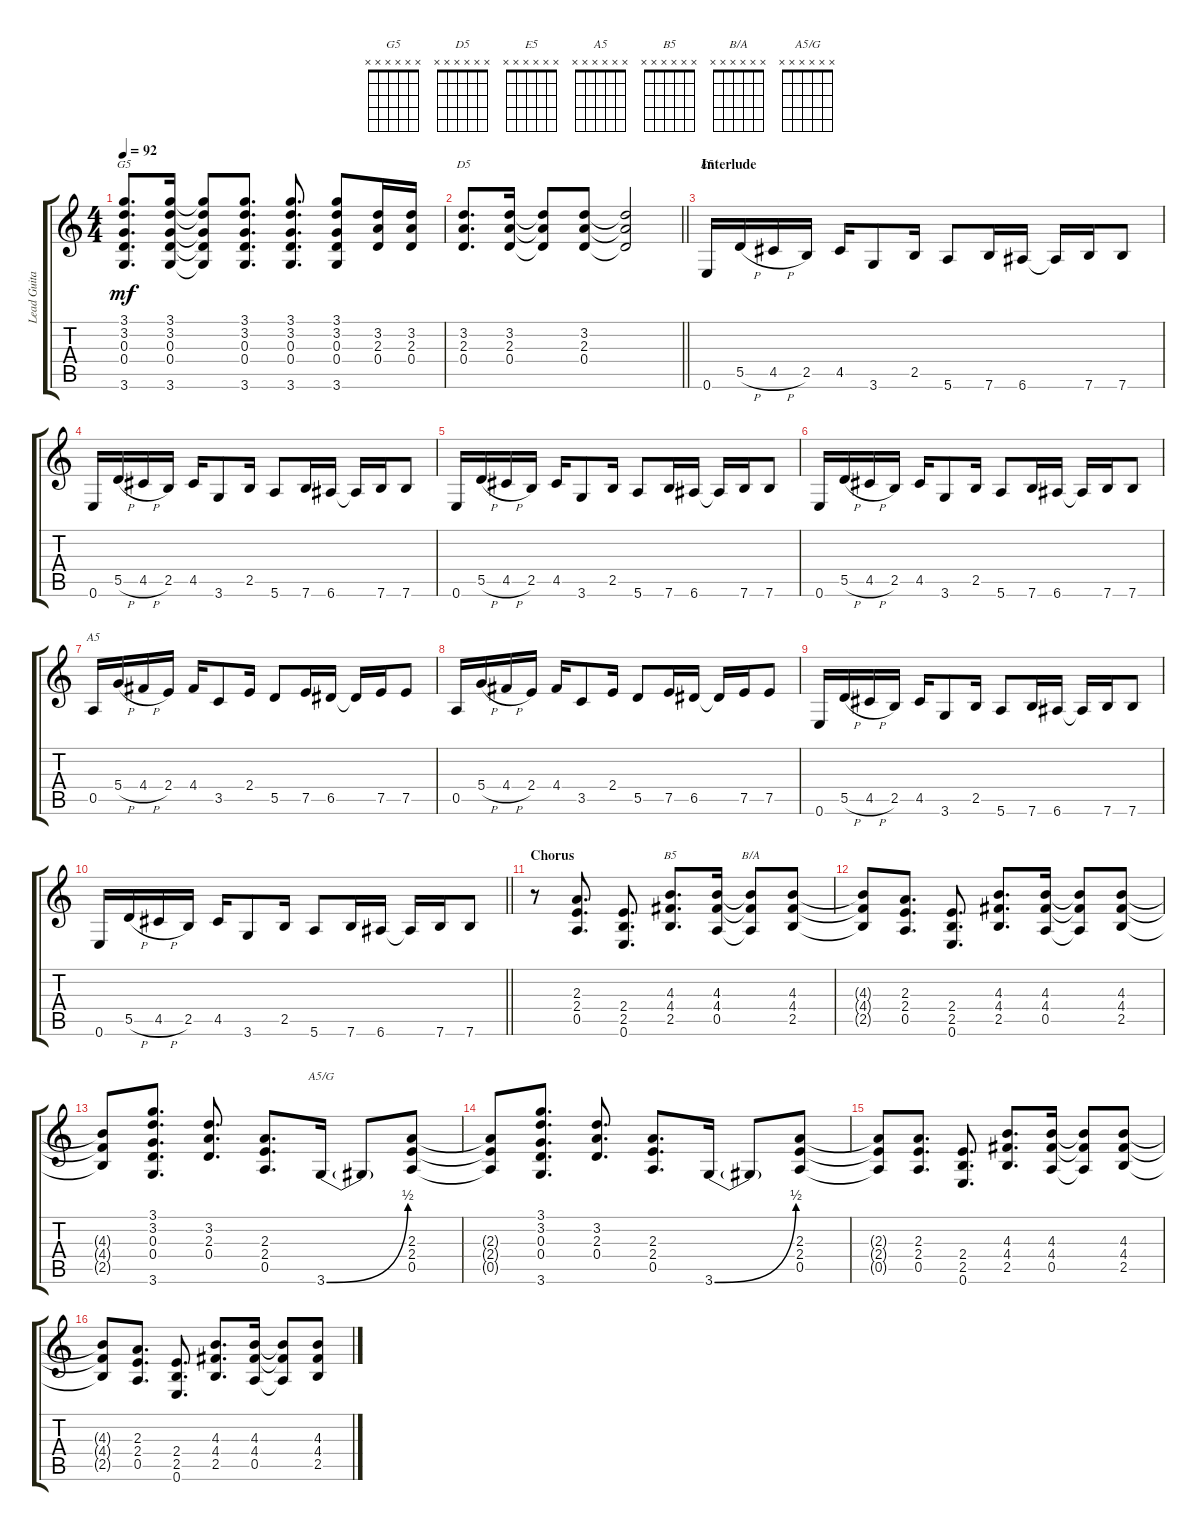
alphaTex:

\track ("Lead Guitar" "Lead Guita") {instrument distortionguitar}
\staff {score tabs}
\tuning (E4 B3 G3 D3 A2 E2) {hide}
\chord ("G5" x x x x x x)
\chord ("D5" x x x x x x)
\chord ("E5" x x x x x x)
\chord ("A5" x x x x x x)
\chord ("B5" x x x x x x)
\chord ("B/A" x x x x x x)
\chord ("A5/G" x x x x x x)
\ts (4 4)
\tempo 92
\clef g2
\ks c
(3.1 3.2 0.3 0.4 3.6).8{d ch "G5" dy mf} (3.1 3.2 0.3 0.4 3.6).16 (3.1{t} 3.2{t} 0.3{t} 0.4{t} 3.6{t}).8 (3.1 3.2 0.3 0.4 3.6).8{d} (3.1 3.2 0.3 0.4 3.6).8{d} (3.1 3.2 0.3 0.4 3.6).8 (3.2 2.3 0.4).16 (3.2 2.3 0.4).16 |
\barLineRight lightlight
(3.2 2.3 0.4).8{d ch "D5"} (3.2 2.3 0.4).16 (3.2{t} 2.3{t} 0.4{t}).8 (3.2 2.3 0.4).8 (3.2{t} 2.3{t} 0.4{t}).2 |
\section ("" "Interlude")
0.6.16{ch "E5"} 5.5{h}.16 4.5{h}.16 2.5.16 4.5.16 3.6.8 2.5.16 5.6.8 7.6.16 6.6.16 6.6{t}.16 7.6.16 7.6.8 |
0.6.16 5.5{h}.16 4.5{h}.16 2.5.16 4.5.16 3.6.8 2.5.16 5.6.8 7.6.16 6.6.16 6.6{t}.16 7.6.16 7.6.8 |
0.6.16 5.5{h}.16 4.5{h}.16 2.5.16 4.5.16 3.6.8 2.5.16 5.6.8 7.6.16 6.6.16 6.6{t}.16 7.6.16 7.6.8 |
0.6.16 5.5{h}.16 4.5{h}.16 2.5.16 4.5.16 3.6.8 2.5.16 5.6.8 7.6.16 6.6.16 6.6{t}.16 7.6.16 7.6.8 |
0.5.16{ch "A5"} 5.4{h}.16 4.4{h}.16 2.4.16 4.4.16 3.5.8 2.4.16 5.5.8 7.5.16 6.5.16 6.5{t}.16 7.5.16 7.5.8 |
0.5.16 5.4{h}.16 4.4{h}.16 2.4.16 4.4.16 3.5.8 2.4.16 5.5.8 7.5.16 6.5.16 6.5{t}.16 7.5.16 7.5.8 |
0.6.16 5.5{h}.16 4.5{h}.16 2.5.16 4.5.16 3.6.8 2.5.16 5.6.8 7.6.16 6.6.16 6.6{t}.16 7.6.16 7.6.8 |
\barLineRight lightlight
0.6.16 5.5{h}.16 4.5{h}.16 2.5.16 4.5.16 3.6.8 2.5.16 5.6.8 7.6.16 6.6.16 6.6{t}.16 7.6.16 7.6.8 |
\section ("" "Chorus")
r.8 (2.3 2.4 0.5).8{d} (2.4 2.5 0.6).8{d} (4.3 4.4 2.5).8{d ch "B5"} (4.3 4.4 0.5).16 (4.3{t} 4.4{t} 0.5{t}).8{ch "B/A"} (4.3 4.4 2.5).8 |
(4.3{t} 4.4{t} 2.5{t}).8 (2.3 2.4 0.5).8{d} (2.4 2.5 0.6).8{d} (4.3 4.4 2.5).8{d} (4.3 4.4 0.5).16 (4.3{t} 4.4{t} 0.5{t}).8 (4.3 4.4 2.5).8 |
(4.3{t} 4.4{t} 2.5{t}).8 (3.1 3.2 0.3 0.4 3.6).8{d} (3.2 2.3 0.4).8{d} (2.3 2.4 0.5).8{d} 3.6{be (bend 0 0 60 2)}.16{ch "A5/G"} 3.6{t}.8 (2.3 2.4 0.5).8 |
(2.3{t} 2.4{t} 0.5{t}).8 (3.1 3.2 0.3 0.4 3.6).8{d} (3.2 2.3 0.4).8{d} (2.3 2.4 0.5).8{d} 3.6{be (bend 0 0 60 2)}.16 3.6{t}.8 (2.3 2.4 0.5).8 |
(2.3{t} 2.4{t} 0.5{t}).8 (2.3 2.4 0.5).8{d} (2.4 2.5 0.6).8{d} (4.3 4.4 2.5).8{d} (4.3 4.4 0.5).16 (4.3{t} 4.4{t} 0.5{t}).8 (4.3 4.4 2.5).8 |
(4.3{t} 4.4{t} 2.5{t}).8 (2.3 2.4 0.5).8{d} (2.4 2.5 0.6).8{d} (4.3 4.4 2.5).8{d} (4.3 4.4 0.5).16 (4.3{t} 4.4{t} 0.5{t}).8 (4.3 4.4 2.5).8
